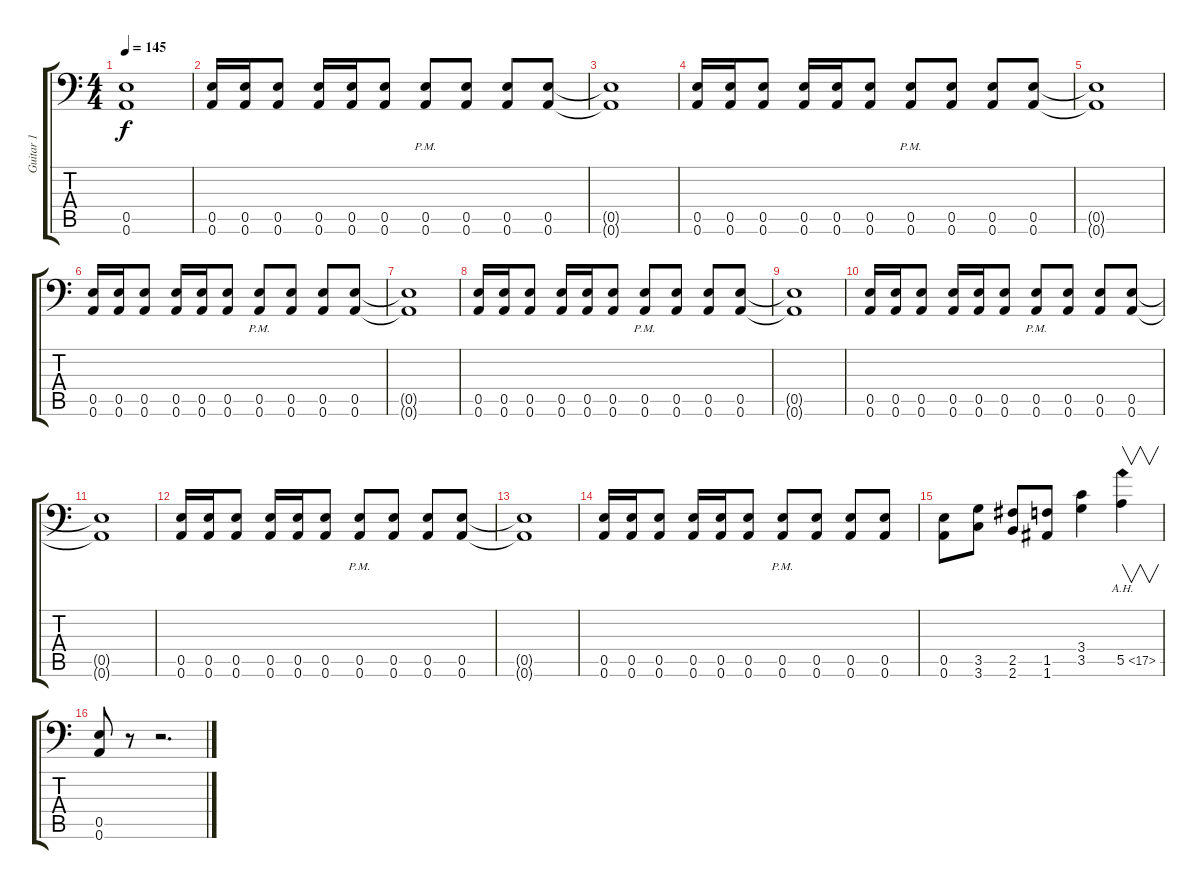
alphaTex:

\track ("Guitar 1" "Guitar 1") {instrument distortionguitar}
\staff {score tabs}
\tuning (B3 Gb3 D3 A2 E2 A1) {hide}
\ts (4 4)
\tempo 145
\clef f4
\ks c
(0.5{t} 0.6{t}).1{dy f} |
(0.5 0.6).16 (0.5 0.6).16 (0.5 0.6).8 (0.5 0.6).16 (0.5 0.6).16 (0.5 0.6).8 (0.5{pm} 0.6{pm}).8 (0.5 0.6).8 (0.5 0.6).8 (0.5 0.6).8 |
(0.5{t} 0.6{t}).1 |
(0.5 0.6).16 (0.5 0.6).16 (0.5 0.6).8 (0.5 0.6).16 (0.5 0.6).16 (0.5 0.6).8 (0.5{pm} 0.6{pm}).8 (0.5 0.6).8 (0.5 0.6).8 (0.5 0.6).8 |
(0.5{t} 0.6{t}).1 |
(0.5 0.6).16 (0.5 0.6).16 (0.5 0.6).8 (0.5 0.6).16 (0.5 0.6).16 (0.5 0.6).8 (0.5{pm} 0.6{pm}).8 (0.5 0.6).8 (0.5 0.6).8 (0.5 0.6).8 |
(0.5{t} 0.6{t}).1 |
(0.5 0.6).16 (0.5 0.6).16 (0.5 0.6).8 (0.5 0.6).16 (0.5 0.6).16 (0.5 0.6).8 (0.5{pm} 0.6{pm}).8 (0.5 0.6).8 (0.5 0.6).8 (0.5 0.6).8 |
(0.5{t} 0.6{t}).1 |
(0.5 0.6).16 (0.5 0.6).16 (0.5 0.6).8 (0.5 0.6).16 (0.5 0.6).16 (0.5 0.6).8 (0.5{pm} 0.6{pm}).8 (0.5 0.6).8 (0.5 0.6).8 (0.5 0.6).8 |
(0.5{t} 0.6{t}).1 |
(0.5 0.6).16 (0.5 0.6).16 (0.5 0.6).8 (0.5 0.6).16 (0.5 0.6).16 (0.5 0.6).8 (0.5{pm} 0.6{pm}).8 (0.5 0.6).8 (0.5 0.6).8 (0.5 0.6).8 |
(0.5{t} 0.6{t}).1 |
(0.5 0.6).16 (0.5 0.6).16 (0.5 0.6).8 (0.5 0.6).16 (0.5 0.6).16 (0.5 0.6).8 (0.5{pm} 0.6{pm}).8 (0.5 0.6).8 (0.5 0.6).8 (0.5 0.6).8 |
(0.5 0.6).8 (3.5 3.6).8 (2.5 2.6).8 (1.5 1.6).8 (3.4 3.5).4 5.5{ah 12}.4{v} |
(0.5 0.6).8 r.8 r.2{d}
